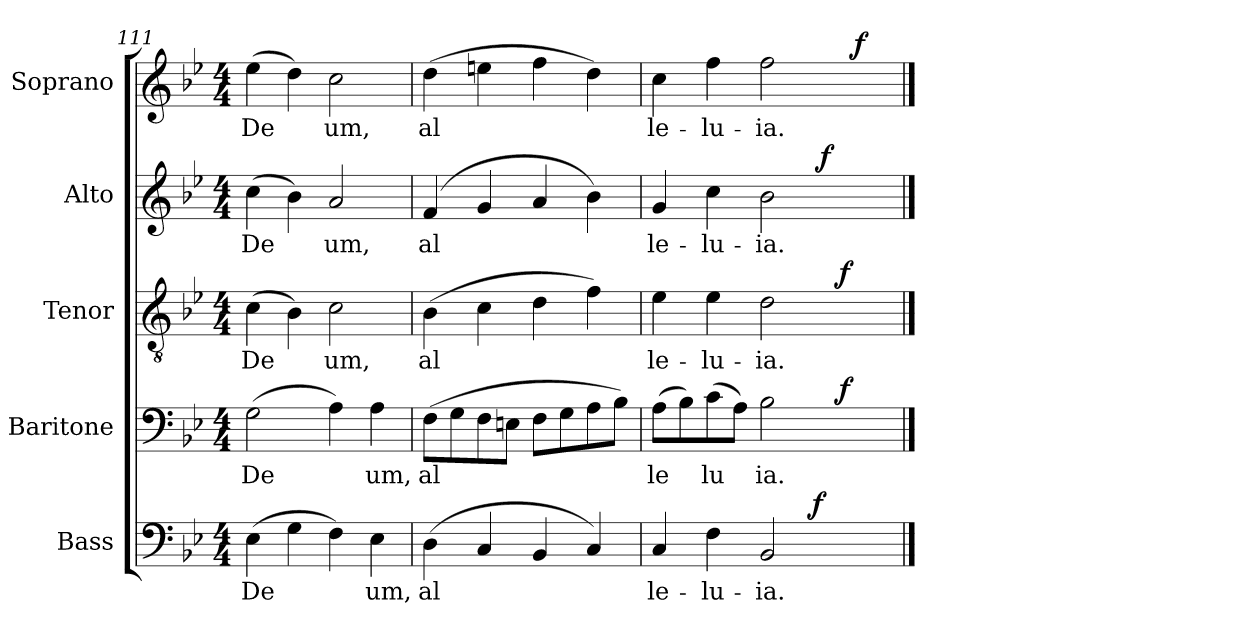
**kern	**text	**dynam	**kern	**text	**dynam	**kern	**text	**dynam	**kern	**text	**dynam	**kern	**text	**dynam
*part5	*part5	*part5	*part4	*part4	*part4	*part3	*part3	*part3	*part2	*part2	*part2	*part1	*part1	*part1
*staff5	*staff5	*staff5	*staff4	*staff4	*staff4	*staff3	*staff3	*staff3	*staff2	*staff2	*staff2	*staff1	*staff1	*staff1
*I"Bass	*	*	*I"Baritone	*	*	*I"Tenor	*	*	*I"Alto	*	*	*I"Soprano	*	*
*I'B.	*	*	*I'Bar.	*	*	*I'T.	*	*	*I'A.	*	*	*I'S.	*	*
*clefF4	*	*	*clefF4	*	*	*clefGv2	*	*	*clefG2	*	*	*clefG2	*	*
*k[b-e-]	*	*	*k[b-e-]	*	*	*k[b-e-]	*	*	*k[b-e-]	*	*	*k[b-e-]	*	*
*B-:	*	*	*B-:	*	*	*B-:	*	*	*B-:	*	*	*B-:	*	*
*M4/4	*	*	*M4/4	*	*	*M4/4	*	*	*M4/4	*	*	*M4/4	*	*
=111	=111	=111	=111	=111	=111	=111	=111	=111	=111	=111	=111	=111	=111	=111
!	!LO:LY:b:cj	!	!	!LO:LY:b:cj	!	!	!LO:LY:b:cj	!	!	!LO:LY:b:cj	!	!	!LO:LY:b:cj	!
(>4E-\	De-	.	(>2G\	De-	.	(>4c\	De-	.	(>4cc\	De-	.	(>4ee-\	De-	.
!	!LO:LY:b:cj	!	!	!	!	!	!LO:LY:b:cj	!	!	!LO:LY:b:cj	!	!	!LO:LY:b:cj	!
4G\	--	.	.	.	.	4B-\)	--	.	4b-\)	--	.	4dd\)	--	.
!	!LO:LY:b:cj	!	!	!LO:LY:b:cj	!	!	!LO:LY:b:cj	!	!	!LO:LY:b:cj	!	!	!LO:LY:b:cj	!
4F\)	--	.	4A\)	--	.	2c\	-um,	.	2a/	-um,	.	2cc\	-um,	.
!	!LO:LY:b:cj	!	!	!LO:LY:b:cj	!	!	!	!	!	!	!	!	!	!
4E-\	-um,	.	4A\	-um,	.	.	.	.	.	.	.	.	.	.
=112	=112	=112	=112	=112	=112	=112	=112	=112	=112	=112	=112	=112	=112	=112
!	!LO:LY:b:cj	!	!	!LO:LY:b:cj	!	!	!LO:LY:b:cj	!	!	!LO:LY:b:cj	!	!	!LO:LY:b:cj	!
(>4D\	al-	.	(>8F\L	al-	.	(>4B-\	al-	.	(>4f/	al-	.	(>4dd\	al-	.
!	!	!	!	!LO:LY:b:cj	!	!	!	!	!	!	!	!	!	!
.	.	.	8G\	--	.	.	.	.	.	.	.	.	.	.
!	!LO:LY:b:cj	!	!	!LO:LY:b:cj	!	!	!LO:LY:b:cj	!	!	!LO:LY:b:cj	!	!	!LO:LY:b:cj	!
4C/	--	.	8F\	--	.	4c\	--	.	4g/	--	.	4een\	--	.
!	!	!	!	!LO:LY:b:cj	!	!	!	!	!	!	!	!	!	!
.	.	.	8En\J	--	.	.	.	.	.	.	.	.	.	.
!	!LO:LY:b:cj	!	!	!LO:LY:b:cj	!	!	!LO:LY:b:cj	!	!	!LO:LY:b:cj	!	!	!LO:LY:b:cj	!
4BB-/	--	.	8F\L	--	.	4d\	--	.	4a/	--	.	4ff\	--	.
!	!	!	!	!LO:LY:b:cj	!	!	!	!	!	!	!	!	!	!
.	.	.	8G\	--	.	.	.	.	.	.	.	.	.	.
!	!LO:LY:b:cj	!	!	!LO:LY:b:cj	!	!	!LO:LY:b:cj	!	!	!LO:LY:b:cj	!	!	!LO:LY:b:cj	!
4C/)	--	.	8A\	--	.	4f\)	--	.	4b-\)	--	.	4dd\)	--	.
!	!	!	!	!LO:LY:b:cj	!	!	!	!	!	!	!	!	!	!
.	.	.	8B-\J)	--	.	.	.	.	.	.	.	.	.	.
=113	=113	=113	=113	=113	=113	=113	=113	=113	=113	=113	=113	=113	=113	=113
!	!LO:LY:b:cj	!	!	!LO:LY:b:cj	!	!	!LO:LY:b:cj	!	!	!LO:LY:b:cj	!	!	!LO:LY:b:cj	!
*^	*	*	*^	*	*	*^	*	*	*^	*	*	*^	*	*
4C/	2ryy	-le-	.	(>8A\L	2ryy	-le-	.	4e-\	2ryy	-le-	.	4g/	2ryy	-le-	.	4cc\	2ryy	-le-	.
!	!	!	!	!	!	!LO:LY:b:cj	!	!	!	!	!	!	!	!	!	!	!	!	!
.	.	.	.	8B-\)	.	--	.	.	.	.	.	.	.	.	.	.	.	.	.
!	!	!LO:LY:b:cj	!	!	!	!LO:LY:b:cj	!	!	!	!LO:LY:b:cj	!	!	!	!LO:LY:b:cj	!	!	!	!LO:LY:b:cj	!
4F\	.	-lu-	.	(>8c\	.	-lu-	.	4e-\	.	-lu-	.	4cc\	.	-lu-	.	4ff\	.	-lu-	.
!	!	!	!	!	!	!LO:LY:b:cj	!	!	!	!	!	!	!	!	!	!	!	!	!
.	.	.	.	8A\J)	.	--	.	.	.	.	.	.	.	.	.	.	.	.	.
!	!	!LO:LY:b:cj	!	!	!	!LO:LY:b:cj	!	!	!	!LO:LY:b:cj	!	!	!	!LO:LY:b:cj	!	!	!	!LO:LY:b:cj	!
2BB-/	8ryy	-ia.	.	2B-\	4ryy	-ia.	.	2d\	4ryy	-ia.	.	2b-\	8..ryy	-ia.	.	2ff\	4ryy	-ia.	.
.	16ryy	.	.	.	.	.	.	.	.	.	.	.	.	.	.	.	.	.	.
.	64ryy	.	.	.	.	.	.	.	.	.	.	.	.	.	.	.	.	.	.
!	!	!	!LO:DY:a	!	!	!	!	!	!	!	!	!	!	!	!	!	!	!	!
.	4ryy	.	f	.	.	.	.	.	.	.	.	.	.	.	.	.	.	.	.
!	!	!	!	!	!	!	!	!	!	!	!	!	!	!	!LO:DY:a	!	!	!	!
.	.	.	.	.	.	.	.	.	.	.	.	.	4ryy	.	f	.	.	.	.
.	.	.	.	.	64ryy	.	.	.	64ryy	.	.	.	.	.	.	.	16ryy	.	.
!	!	!	!	!	!	!	!LO:DY:a	!	!	!	!LO:DY:a	!	!	!	!	!	!	!	!
.	.	.	.	.	8...ryy	.	f	.	8...ryy	.	f	.	.	.	.	.	.	.	.
!	!	!	!	!	!	!	!	!	!	!	!	!	!	!	!	!	!	!	!LO:DY:a
.	.	.	.	.	.	.	.	.	.	.	.	.	.	.	.	.	8.ryy	.	f
.	32.ryy	.	.	.	.	.	.	.	.	.	.	.	.	.	.	.	.	.	.
.	.	.	.	.	.	.	.	.	.	.	.	.	32ryy	.	.	.	.	.	.
*v	*v	*	*	*	*	*	*	*v	*v	*	*	*v	*v	*	*	*v	*v	*	*
*	*	*	*v	*v	*	*	*	*	*	*	*	*	*	*	*
==	==	==	==	==	==	==	==	==	==	==	==	==	==	==
*-	*-	*-	*-	*-	*-	*-	*-	*-	*-	*-	*-	*-	*-	*-
